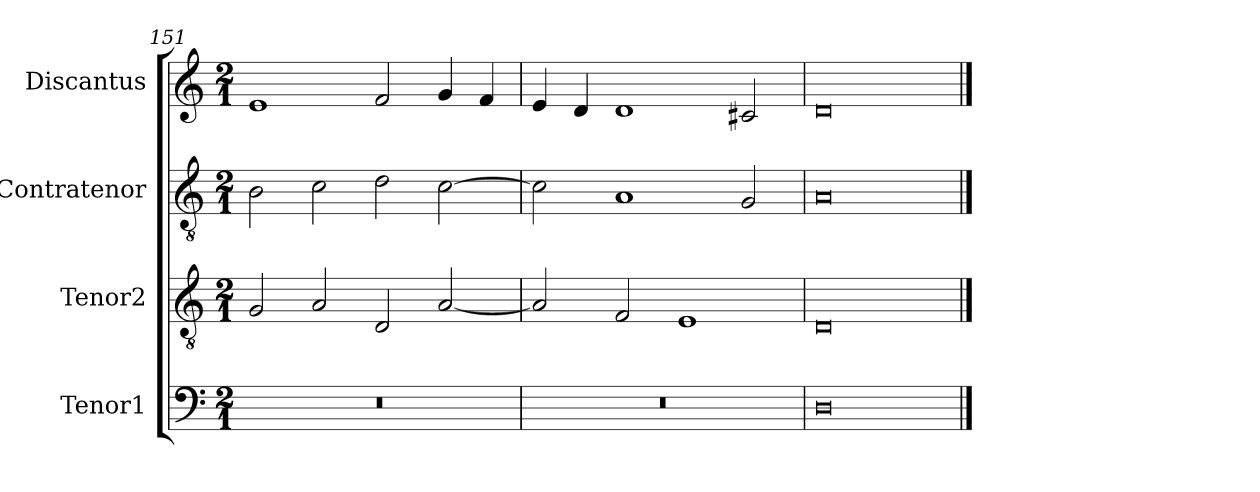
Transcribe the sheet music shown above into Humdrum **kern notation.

**kern	**kern	**kern	**kern
*part4	*part3	*part2	*part1
*staff4	*staff3	*staff2	*staff1
*I"Tenor1	*I"Tenor2	*I"Contratenor	*I"Discantus
*I'T1	*I'T2	*I'Ct	*I'D
*clefF4	*clefGv2	*clefGv2	*clefG2
*k[]	*k[]	*k[]	*k[]
*M2/1	*M2/1	*M2/1	*M2/1
=151	=151	=151	=151
0r	2G/	2B\	1e
.	2A/	2c\	.
.	2D/	2d\	2f/
.	[2A/	[2c\	4g/
.	.	.	4f/
=152	=152	=152	=152
0r	2A/]	2c\]	4e/
.	.	.	4d/
.	2F/	1A	1d
.	1E	.	.
.	.	2G/	2c#X/
=153	=153	=153	=153
0D	0D	0A	0d
==	==	==	==
*-	*-	*-	*-
